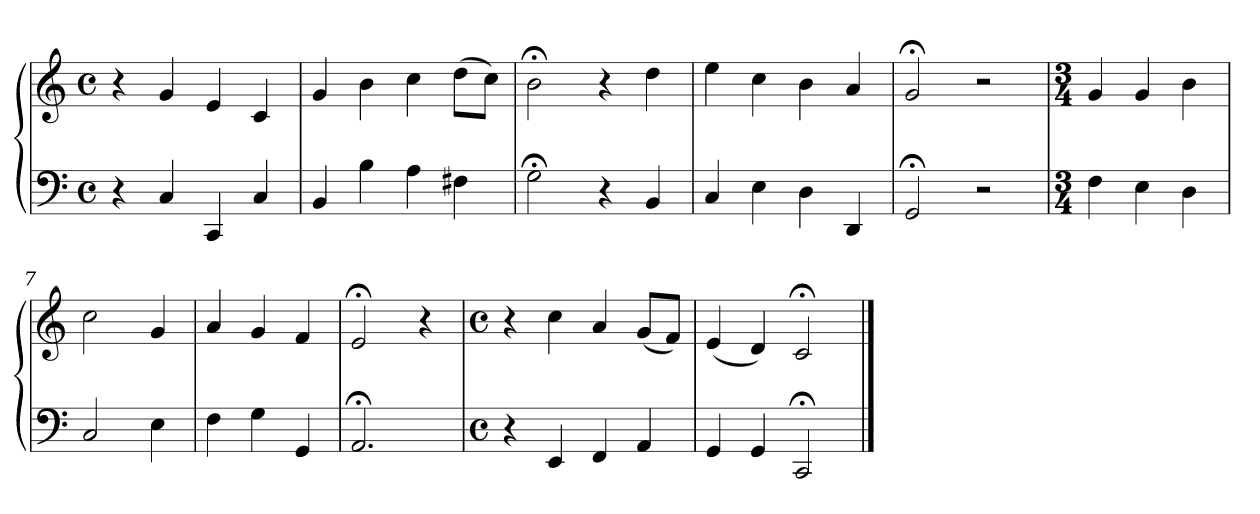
**kern	**kern
*part1	*part1
*staff2	*staff1
*clefF4	*clefG2
*M4/4	*M4/4
*met(c)	*met(c)
=1	=1
4r	4r
4C	4g
4CC	4e
4C	4c
=2	=2
4BB	4g
4B	4b
4A	4cc
4F#X	(8ddL
.	8ccJ)
=3	=3
2G;<	2b;<
4r	4r
4BB	4dd
=4	=4
4C	4ee
4E	4cc
4D	4b
4DD	4a
=5	=5
2GG;<	2g;<
2r	2r
=6	=6
*M3/4	*M3/4
4F	4g
4E	4g
4D	4b
=7	=7
2C	2cc
4E	4g
=8	=8
4F	4a
4G	4g
4GG	4f
!!LO:LB:g=z
=9	=9
2.AA;<	2e;<
.	4r
=10	=10
*M4/4	*M4/4
*met(c)	*met(c)
4r	4r
4EE	4cc
4FF	4a
4AA	(8gL
.	8fJ)
=11	=11
4GG	(4e
4GG	4d)
2CC;<	2c;<
==	==
*-	*-
